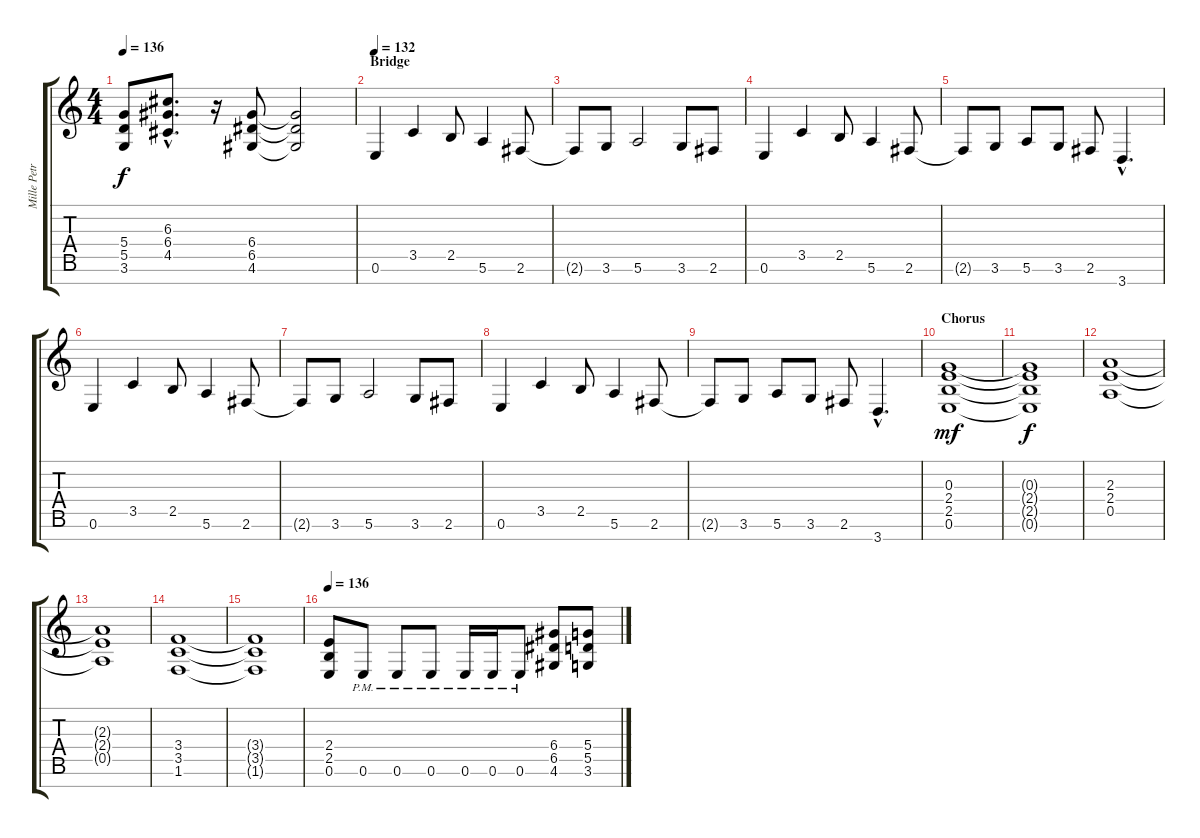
\track ("Mille Petrozza" "Mille Petr") {instrument distortionguitar}
\staff {score tabs}
\tuning (E4 B3 G3 D3 A2 E2 B1) {hide}
\ts (4 4)
\tempo 136
\clef g2
\ks c
(5.4{t} 5.5{t} 3.6{t}).8{dy f} (6.3{hac} 6.4{hac} 4.5{hac}).8{d} r.16 (6.4 6.5 4.6).8 (6.4{t} 6.5{t} 4.6{t}).2 |
\section ("" "Bridge")
\tempo 132
0.6.4 3.5.4 2.5.8 5.6.4 2.6.8 |
2.6{t}.8 3.6.8 5.6.2 3.6.8 2.6.8 |
0.6.4 3.5.4 2.5.8 5.6.4 2.6.8 |
2.6{t}.8 3.6.8 5.6.8 3.6.8 2.6.8 3.7{hac}.4{d} |
0.6.4 3.5.4 2.5.8 5.6.4 2.6.8 |
2.6{t}.8 3.6.8 5.6.2 3.6.8 2.6.8 |
0.6.4 3.5.4 2.5.8 5.6.4 2.6.8 |
2.6{t}.8 3.6.8 5.6.8 3.6.8 2.6.8 3.7{hac}.4{d} |
\section ("" "Chorus")
(0.3 2.4 2.5 0.6).1{dy mf} |
(0.3{t} 2.4{t} 2.5{t} 0.6{t}).1{dy f} |
(2.3 2.4 0.5).1 |
(2.3{t} 2.4{t} 0.5{t}).1 |
(3.4 3.5 1.6).1 |
(3.4{t} 3.5{t} 1.6{t}).1 |
\tempo 136
(2.4 2.5 0.6).8 0.6{pm}.8 0.6{pm}.8 0.6{pm}.8 0.6{pm}.16 0.6{pm}.16 0.6{pm}.8 (6.4 6.5 4.6).8 (5.4 5.5 3.6).8
